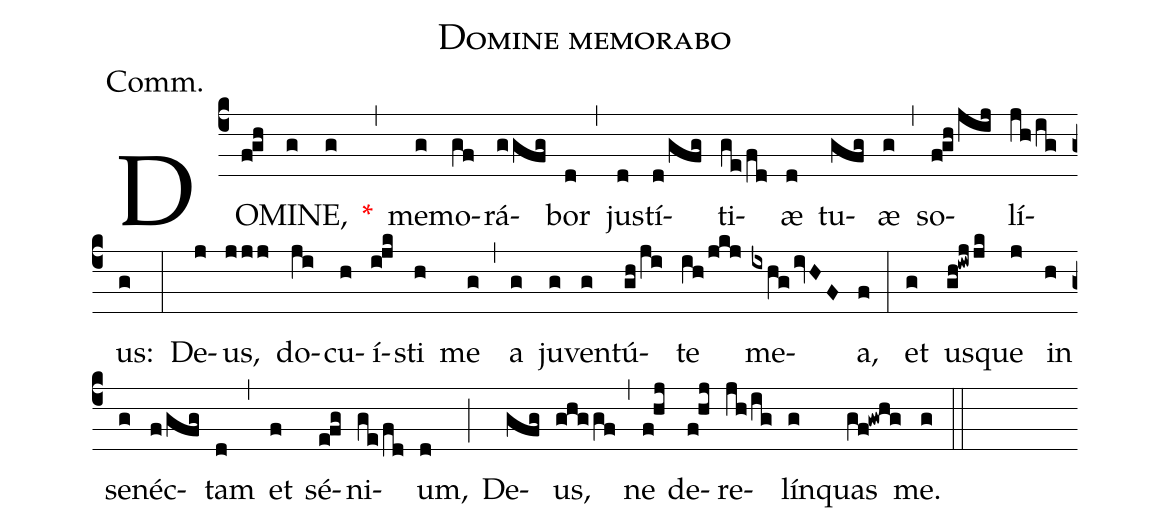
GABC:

name:Domine memorabo;
annotation:Comm.;
mode:VIII.;
office-part:Communion;
%%
(c4) DO(f!gh)MI(g)NE,(g) <v>\red{*}</v>(,) me(g)mo(gf)rá(ggfg)bor(d) (,) jus(d)tí(d/gfg)ti(ge/fd)æ(d) tu(gfg)æ(g) (,) so(f!gh/jij)lí(jh/ig)us:(g) (:) De(j)us,(jjj) do(ji)cu(h)í(i!jk)sti(h) me(g) (,) a(g) ju(g)ven(g)tú(gh/ji)te(ih/jkj) me(ixhg/ivHF)a,(f) (:) et(g) us(gh!iwj/jk)que(j) in(h) se(g)néc(f/gfg)tam(d) (,) et(f) sé(e!fg)ni(ge/fd)um,(d) (;) De(gfg)us,(ghggf) (,) ne(f!hj) de(f!hj)re(jh/ig)lín(g)quas(gf!gwhg) me.(g) (::)
